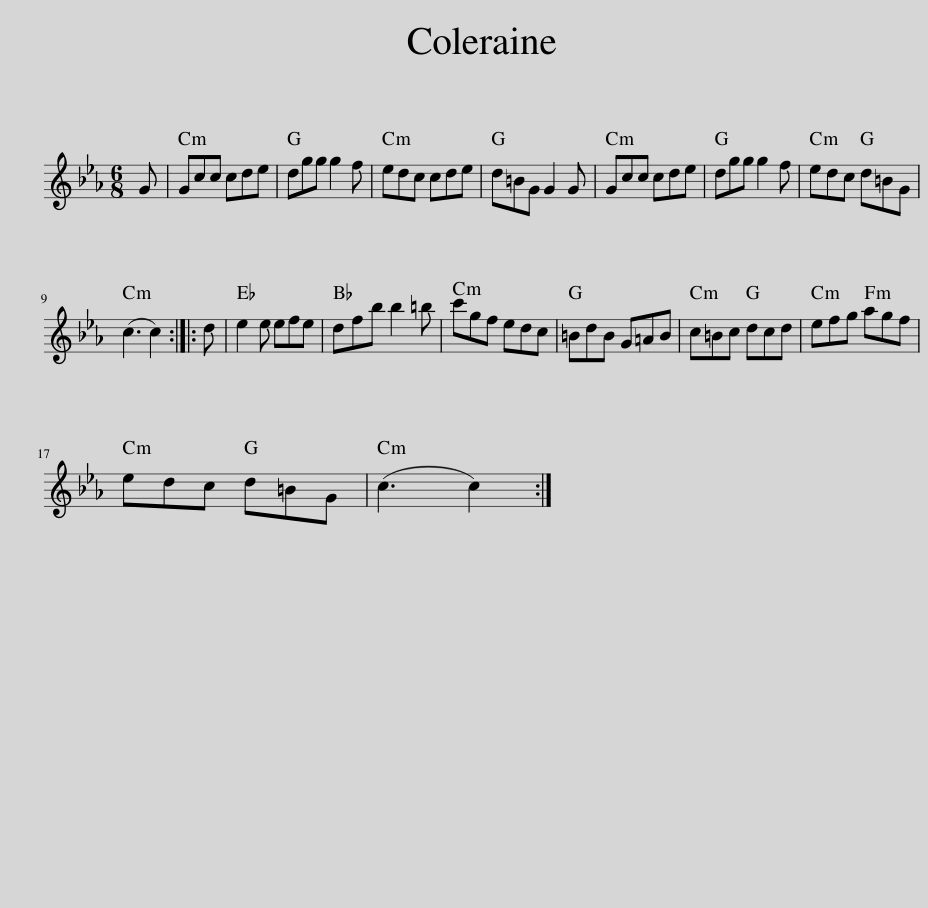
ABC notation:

X:1
L:1/8
M:6/8
I:linebreak $
K:Cmin
V:1 treble
V:1
 G | Gcc cde | dgg g2 f | edc cde | d=BG G2 G | %5
 Gcc cde | dgg g2 f | edc d=BG |$ (c3 c2) :: d | %10
 e2 e efe | dfb b2 =b | c'gf edc | =BdB G=AB | c=Bc dcd | %15
 efg agf |$ edc d=BG | (c3 c2) :| %18
